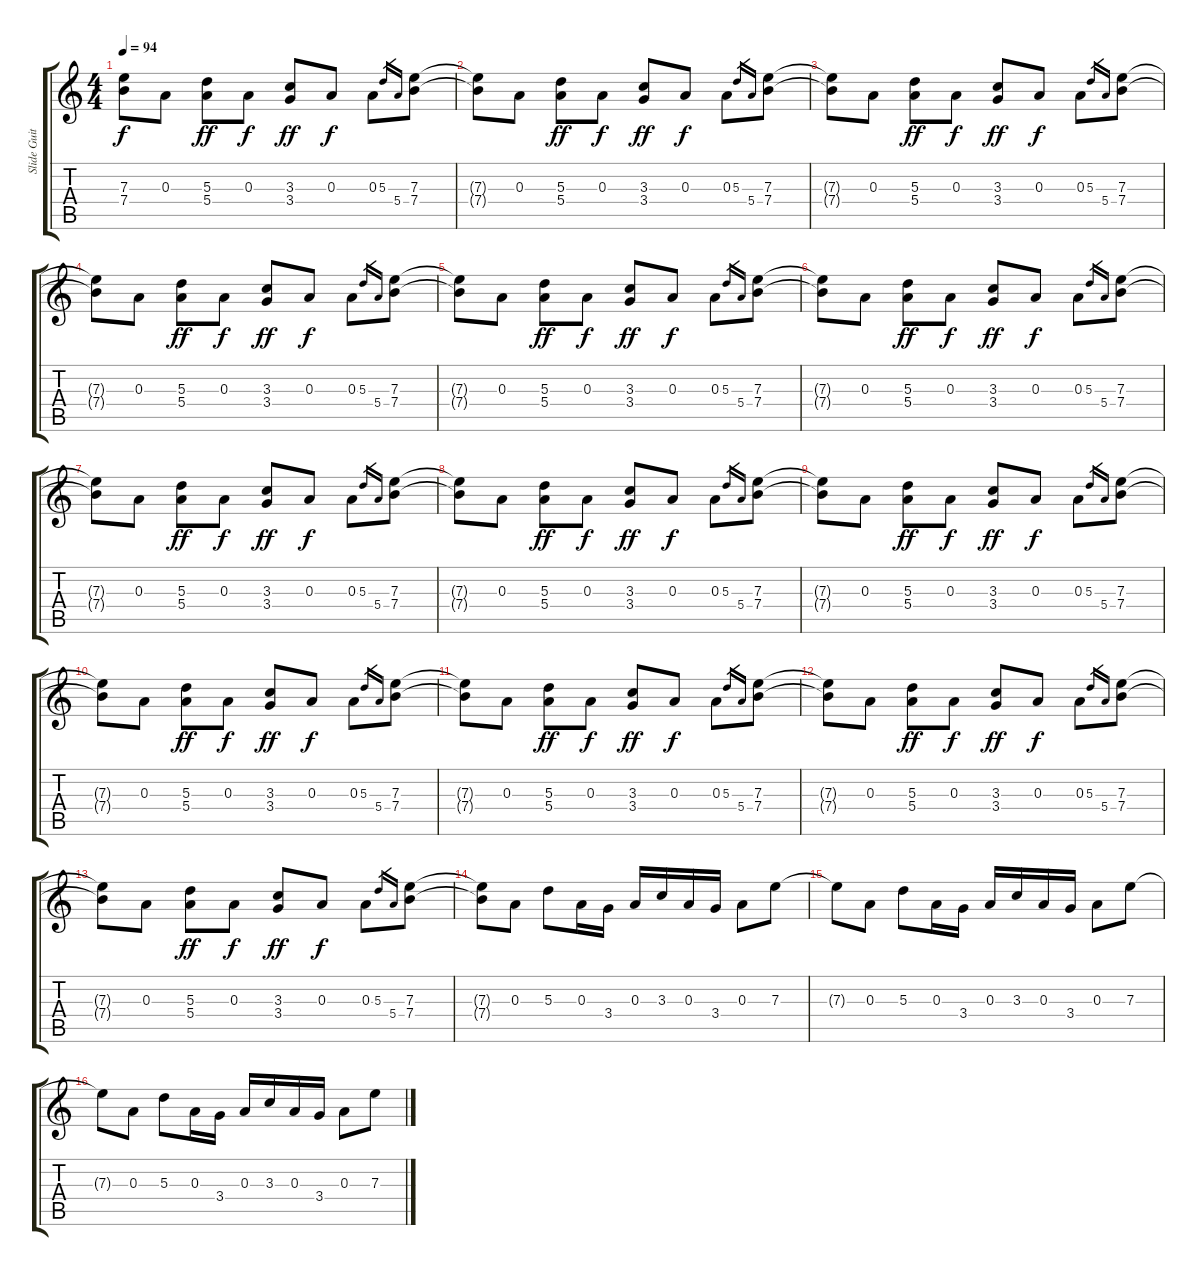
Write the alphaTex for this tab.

\track ("Slide Guitar" "Slide Guit") {instrument distortionguitar}
\staff {score tabs}
\tuning (E4 Db4 A3 E3 A2 E2) {hide}
\ts (4 4)
\tempo 94
\clef g2
\ks c
(7.3{t} 7.4{t}).8{dy f} 0.3.8 (5.3 5.4).8{dy ff} 0.3.8{dy f} (3.3 3.4).8{dy ff} 0.3.8{dy f} 0.3.8 5.3.16{gr} 5.4.16{gr} (7.3 7.4).8 |
(7.3{t} 7.4{t}).8 0.3.8 (5.3 5.4).8{dy ff} 0.3.8{dy f} (3.3 3.4).8{dy ff} 0.3.8{dy f} 0.3.8 5.3.16{gr} 5.4.16{gr} (7.3 7.4).8 |
(7.3{t} 7.4{t}).8 0.3.8 (5.3 5.4).8{dy ff} 0.3.8{dy f} (3.3 3.4).8{dy ff} 0.3.8{dy f} 0.3.8 5.3.16{gr} 5.4.16{gr} (7.3 7.4).8 |
(7.3{t} 7.4{t}).8 0.3.8 (5.3 5.4).8{dy ff} 0.3.8{dy f} (3.3 3.4).8{dy ff} 0.3.8{dy f} 0.3.8 5.3.16{gr} 5.4.16{gr} (7.3 7.4).8 |
(7.3{t} 7.4{t}).8 0.3.8 (5.3 5.4).8{dy ff} 0.3.8{dy f} (3.3 3.4).8{dy ff} 0.3.8{dy f} 0.3.8 5.3.16{gr} 5.4.16{gr} (7.3 7.4).8 |
(7.3{t} 7.4{t}).8 0.3.8 (5.3 5.4).8{dy ff} 0.3.8{dy f} (3.3 3.4).8{dy ff} 0.3.8{dy f} 0.3.8 5.3.16{gr} 5.4.16{gr} (7.3 7.4).8 |
(7.3{t} 7.4{t}).8 0.3.8 (5.3 5.4).8{dy ff} 0.3.8{dy f} (3.3 3.4).8{dy ff} 0.3.8{dy f} 0.3.8 5.3.16{gr} 5.4.16{gr} (7.3 7.4).8 |
(7.3{t} 7.4{t}).8 0.3.8 (5.3 5.4).8{dy ff} 0.3.8{dy f} (3.3 3.4).8{dy ff} 0.3.8{dy f} 0.3.8 5.3.16{gr} 5.4.16{gr} (7.3 7.4).8 |
(7.3{t} 7.4{t}).8 0.3.8 (5.3 5.4).8{dy ff} 0.3.8{dy f} (3.3 3.4).8{dy ff} 0.3.8{dy f} 0.3.8 5.3.16{gr} 5.4.16{gr} (7.3 7.4).8 |
(7.3{t} 7.4{t}).8 0.3.8 (5.3 5.4).8{dy ff} 0.3.8{dy f} (3.3 3.4).8{dy ff} 0.3.8{dy f} 0.3.8 5.3.16{gr} 5.4.16{gr} (7.3 7.4).8 |
(7.3{t} 7.4{t}).8 0.3.8 (5.3 5.4).8{dy ff} 0.3.8{dy f} (3.3 3.4).8{dy ff} 0.3.8{dy f} 0.3.8 5.3.16{gr} 5.4.16{gr} (7.3 7.4).8 |
(7.3{t} 7.4{t}).8 0.3.8 (5.3 5.4).8{dy ff} 0.3.8{dy f} (3.3 3.4).8{dy ff} 0.3.8{dy f} 0.3.8 5.3.16{gr} 5.4.16{gr} (7.3 7.4).8 |
(7.3{t} 7.4{t}).8 0.3.8 (5.3 5.4).8{dy ff} 0.3.8{dy f} (3.3 3.4).8{dy ff} 0.3.8{dy f} 0.3.8 5.3.16{gr} 5.4.16{gr} (7.3 7.4).8 |
(7.3{t} 7.4{t}).8 0.3.8 5.3.8 0.3.16 3.4.16 0.3.16 3.3.16 0.3.16 3.4.16 0.3.8 7.3.8 |
7.3{t}.8 0.3.8 5.3.8 0.3.16 3.4.16 0.3.16 3.3.16 0.3.16 3.4.16 0.3.8 7.3.8 |
7.3{t}.8 0.3.8 5.3.8 0.3.16 3.4.16 0.3.16 3.3.16 0.3.16 3.4.16 0.3.8 7.3.8
